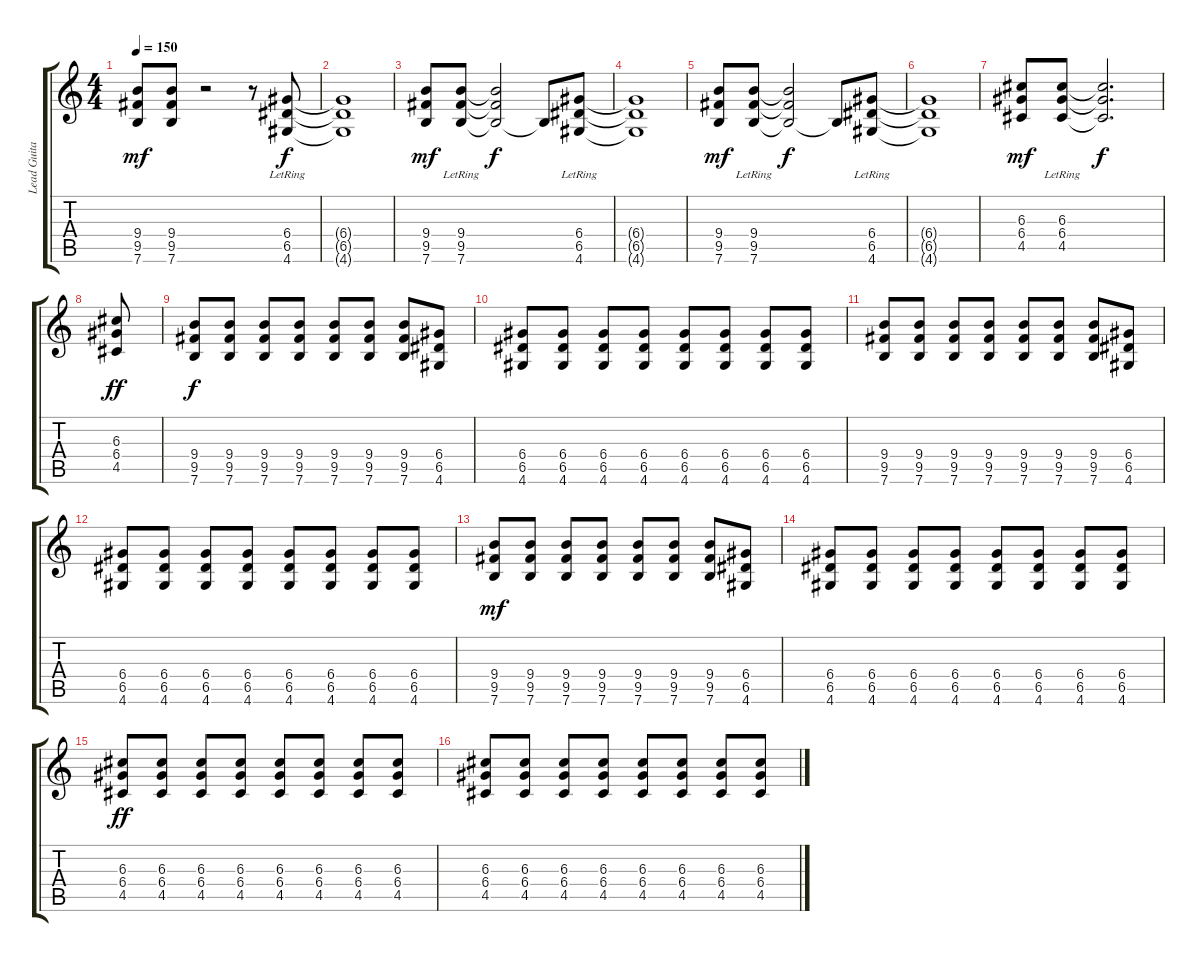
\track ("Lead Guitar" "Lead Guita") {instrument electricguitarjazz}
\staff {score tabs}
\tuning (E4 B3 G3 D3 A2 E2) {hide}
\ts (4 4)
\tempo 150
\clef g2
\ks c
(9.4 9.5 7.6).8{dy mf} (9.4 9.5 7.6).8 r.2 r.8 (6.4{lr} 6.5{lr} 4.6{lr}).8{dy f} |
(6.4{t} 6.5{t} 4.6{t}).1 |
(9.4 9.5 7.6).8{dy mf} (9.4{lr} 9.5{lr} 7.6{lr}).8 (9.4{t} 9.5{t} 7.6{t}).2{dy f} 7.6{t}.8 (6.4{lr} 6.5{lr} 4.6{lr}).8 |
(6.4{t} 6.5{t} 4.6{t}).1 |
(9.4 9.5 7.6).8{dy mf} (9.4{lr} 9.5{lr} 7.6{lr}).8 (9.4{t} 9.5{t} 7.6{t}).2{dy f} 7.6{t}.8 (6.4{lr} 6.5{lr} 4.6{lr}).8 |
(6.4{t} 6.5{t} 4.6{t}).1 |
(6.3 6.4 4.5).8{dy mf} (6.3{lr} 6.4{lr} 4.5{lr}).8 (6.3{t} 6.4{t} 4.5{t}).2{d dy f} |
(6.3 6.4 4.5).8{dy ff} |
(9.4 9.5 7.6).8{dy f} (9.4 9.5 7.6).8 (9.4 9.5 7.6).8 (9.4 9.5 7.6).8 (9.4 9.5 7.6).8 (9.4 9.5 7.6).8 (9.4 9.5 7.6).8 (6.4 6.5 4.6).8 |
(6.4 6.5 4.6).8 (6.4 6.5 4.6).8 (6.4 6.5 4.6).8 (6.4 6.5 4.6).8 (6.4 6.5 4.6).8 (6.4 6.5 4.6).8 (6.4 6.5 4.6).8 (6.4 6.5 4.6).8 |
(9.4 9.5 7.6).8 (9.4 9.5 7.6).8 (9.4 9.5 7.6).8 (9.4 9.5 7.6).8 (9.4 9.5 7.6).8 (9.4 9.5 7.6).8 (9.4 9.5 7.6).8 (6.4 6.5 4.6).8 |
(6.4 6.5 4.6).8 (6.4 6.5 4.6).8 (6.4 6.5 4.6).8 (6.4 6.5 4.6).8 (6.4 6.5 4.6).8 (6.4 6.5 4.6).8 (6.4 6.5 4.6).8 (6.4 6.5 4.6).8 |
(9.4 9.5 7.6).8{dy mf} (9.4 9.5 7.6).8 (9.4 9.5 7.6).8 (9.4 9.5 7.6).8 (9.4 9.5 7.6).8 (9.4 9.5 7.6).8 (9.4 9.5 7.6).8 (6.4 6.5 4.6).8 |
(6.4 6.5 4.6).8 (6.4 6.5 4.6).8 (6.4 6.5 4.6).8 (6.4 6.5 4.6).8 (6.4 6.5 4.6).8 (6.4 6.5 4.6).8 (6.4 6.5 4.6).8 (6.4 6.5 4.6).8 |
(6.3 6.4 4.5).8{dy ff} (6.3 6.4 4.5).8 (6.3 6.4 4.5).8 (6.3 6.4 4.5).8 (6.3 6.4 4.5).8 (6.3 6.4 4.5).8 (6.3 6.4 4.5).8 (6.3 6.4 4.5).8 |
(6.3 6.4 4.5).8 (6.3 6.4 4.5).8 (6.3 6.4 4.5).8 (6.3 6.4 4.5).8 (6.3 6.4 4.5).8 (6.3 6.4 4.5).8 (6.3 6.4 4.5).8 (6.3 6.4 4.5).8
